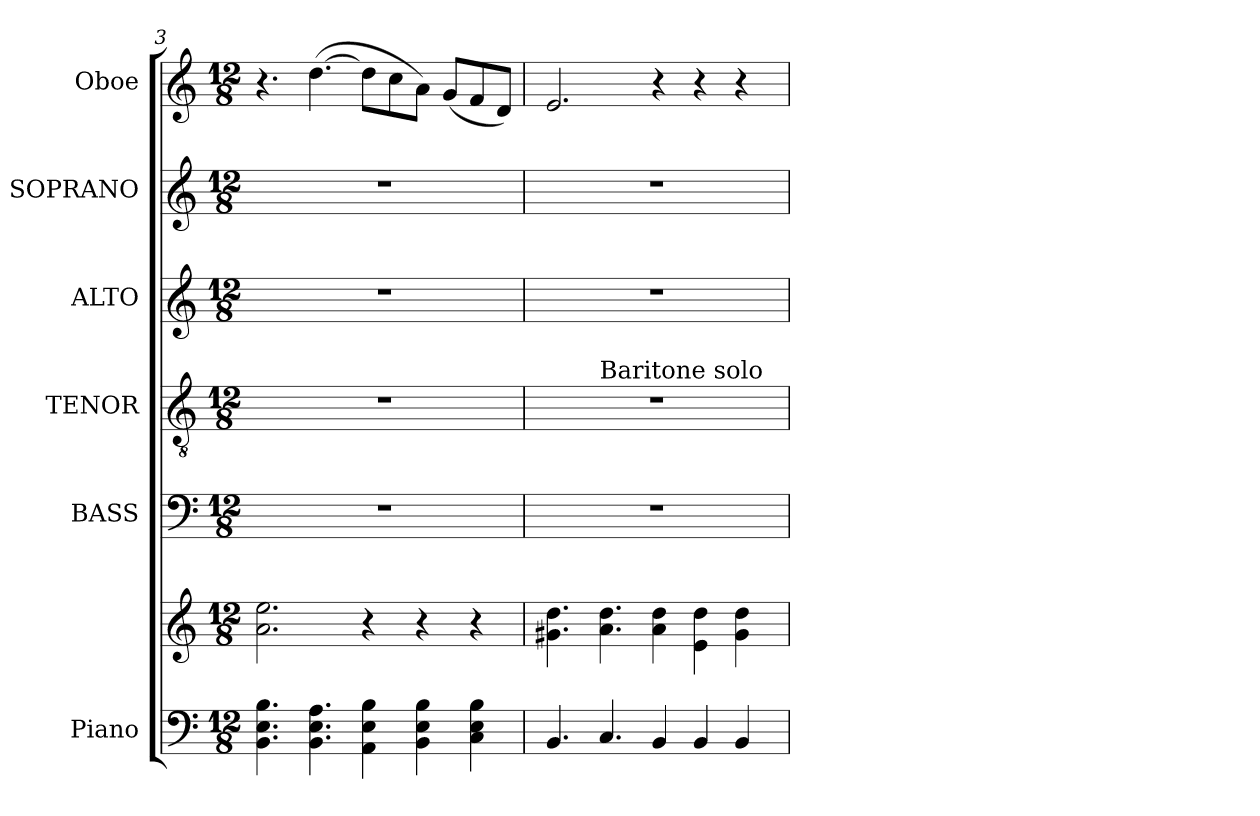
**kern	**kern	**kern	**kern	**kern	**kern	**kern
*part6	*part6	*part5	*part4	*part3	*part2	*part1
*staff7	*staff6	*staff5	*staff4	*staff3	*staff2	*staff1
*I"Piano	*	*I"BASS	*I"TENOR	*I"ALTO	*I"SOPRANO	*I"Oboe
*I'Pno.	*	*I'B.	*I'T.	*I'A.	*I'S.	*I'Ob.
*clefF4	*clefG2	*clefF4	*clefGv2	*clefG2	*clefG2	*clefG2
*	*	*	*ITrd7c12	*	*	*
*k[]	*k[]	*k[]	*k[]	*k[]	*k[]	*k[]
*a:	*a:	*a:	*a:	*a:	*a:	*a:
*M12/8	*M12/8	*M12/8	*M12/8	*M12/8	*M12/8	*M12/8
=3	=3	=3	=3	=3	=3	=3
!	!	!LO:N:vis=1	!LO:N:vis=1	!LO:N:vis=1	!LO:N:vis=1	!
4.BBi\ 4.Ei 4.Bi	2.ai\ 2.eei	1.r	1.r	1.r	1.r	4.r
4.BBi\ 4.Ei 4.Ai	.	.	.	.	.	([4.ddi\
4AAi\ 4Ei 4Bi	4r	.	.	.	.	8ddi\L]
.	.	.	.	.	.	8cci\
4BBi\ 4Ei 4Bi	4r	.	.	.	.	8ai\J)
.	.	.	.	.	.	(8gi/L
4Ci\ 4Ei 4Bi	4r	.	.	.	.	8fi/
.	.	.	.	.	.	8di/J)
=4	=4	=4	=4	=4	=4	=4
!	!	!LO:N:vis=1	!LO:N:vis=1	!LO:N:vis=1	!LO:N:vis=1	!
*	*	*	*^	*	*	*
4.BBi/	4.g#Xi\ 4.ddi	1.r	1.r	4.ryy	1.r	1.r	2.ei/
!	!	!	!	!LO:TX:a:t=Baritone solo	!	!	!
4.Ci/	4.ai\ 4.ddi	.	.	1ryy	.	.	.
4BBi/	4ai\ 4ddi	.	.	.	.	.	4r
4BBi/	4ei\ 4ddi	.	.	.	.	.	4r
4BBi/	4g#i\ 4ddi	.	.	.	.	.	4r
.	.	.	.	8ryy	.	.	.
*	*	*	*v	*v	*	*	*
=	=	=	=	=	=	=
*-	*-	*-	*-	*-	*-	*-
